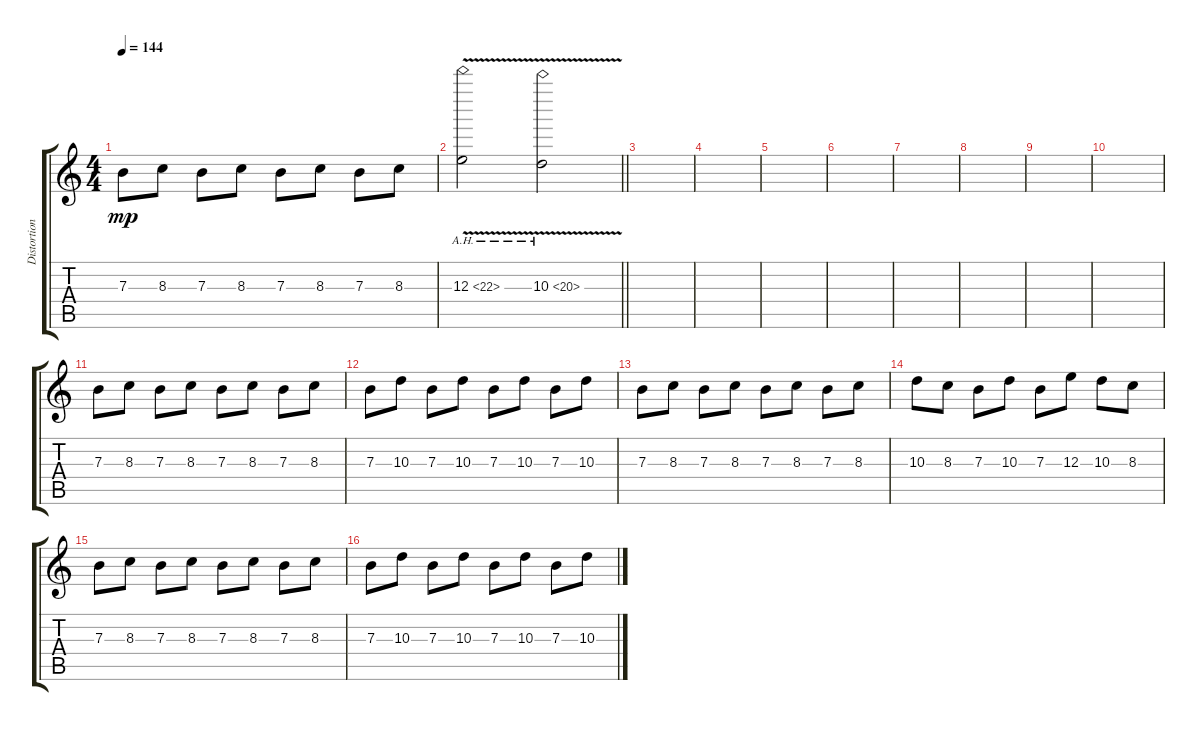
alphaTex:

\track ("Distortion" "Distortion") {instrument distortionguitar}
\staff {score tabs}
\tuning (Db4 Ab3 E3 B2 Gb2 B1) {hide}
\ts (4 4)
\tempo 144
\clef g2
\ks c
7.3.8{dy mp} 8.3.8 7.3.8 8.3.8 7.3.8 8.3.8 7.3.8 8.3.8 |
\barLineRight lightlight
12.3{ah 10 v}.2 10.3{ah 10 v}.2 |
|
|
|
|
|
|
|
|
7.3.8 8.3.8 7.3.8 8.3.8 7.3.8 8.3.8 7.3.8 8.3.8 |
7.3.8 10.3.8 7.3.8 10.3.8 7.3.8 10.3.8 7.3.8 10.3.8 |
7.3.8 8.3.8 7.3.8 8.3.8 7.3.8 8.3.8 7.3.8 8.3.8 |
10.3.8 8.3.8 7.3.8 10.3.8 7.3.8 12.3.8 10.3.8 8.3.8 |
7.3.8 8.3.8 7.3.8 8.3.8 7.3.8 8.3.8 7.3.8 8.3.8 |
7.3.8 10.3.8 7.3.8 10.3.8 7.3.8 10.3.8 7.3.8 10.3.8
